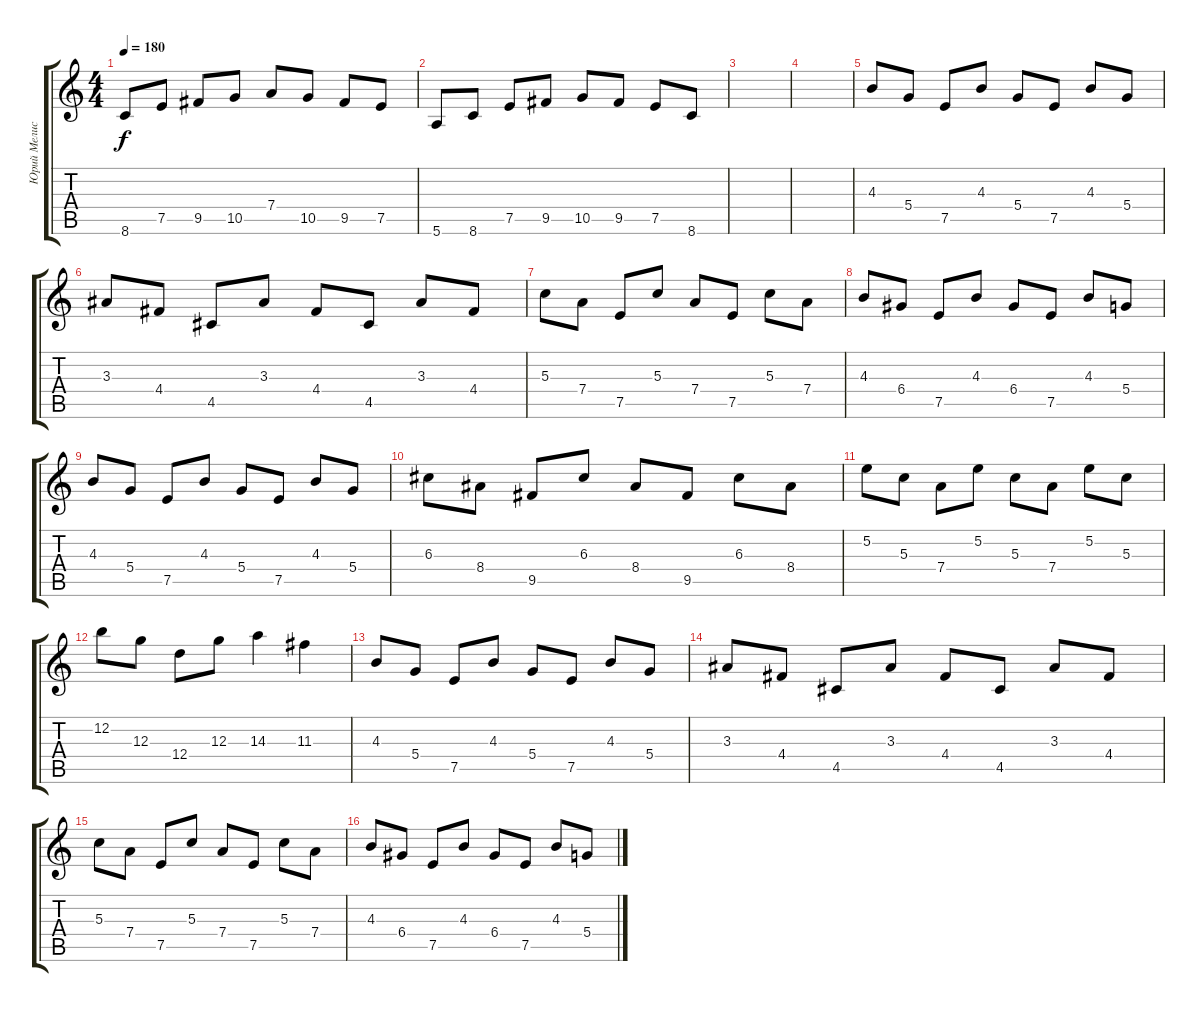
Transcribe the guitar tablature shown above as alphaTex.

\track ("Юрий Мелисов" "Юрий Мелис") {instrument overdrivenguitar}
\staff {score tabs}
\tuning (E4 B3 G3 D3 A2 E2) {hide}
\ts (4 4)
\tempo 180
\clef g2
\ks c
8.6.8{dy f} 7.5.8 9.5.8 10.5.8 7.4.8 10.5.8 9.5.8 7.5.8 |
5.6.8 8.6.8 7.5.8 9.5.8 10.5.8 9.5.8 7.5.8 8.6.8 |
|
|
4.3.8{balance 8} 5.4.8 7.5.8 4.3.8 5.4.8 7.5.8 4.3.8 5.4.8 |
3.3.8 4.4.8 4.5.8 3.3.8 4.4.8 4.5.8 3.3.8 4.4.8 |
5.3.8 7.4.8 7.5.8 5.3.8 7.4.8 7.5.8 5.3.8 7.4.8 |
4.3.8 6.4.8 7.5.8 4.3.8 6.4.8 7.5.8 4.3.8 5.4.8 |
4.3.8 5.4.8 7.5.8 4.3.8 5.4.8 7.5.8 4.3.8 5.4.8 |
6.3.8 8.4.8 9.5.8 6.3.8 8.4.8 9.5.8 6.3.8 8.4.8 |
5.2.8 5.3.8 7.4.8 5.2.8 5.3.8 7.4.8 5.2.8 5.3.8 |
12.2.8 12.3.8 12.4.8 12.3.8 14.3.4 11.3.4 |
4.3.8 5.4.8 7.5.8 4.3.8 5.4.8 7.5.8 4.3.8 5.4.8 |
3.3.8 4.4.8 4.5.8 3.3.8 4.4.8 4.5.8 3.3.8 4.4.8 |
5.3.8 7.4.8 7.5.8 5.3.8 7.4.8 7.5.8 5.3.8 7.4.8 |
4.3.8 6.4.8 7.5.8 4.3.8 6.4.8 7.5.8 4.3.8 5.4.8
